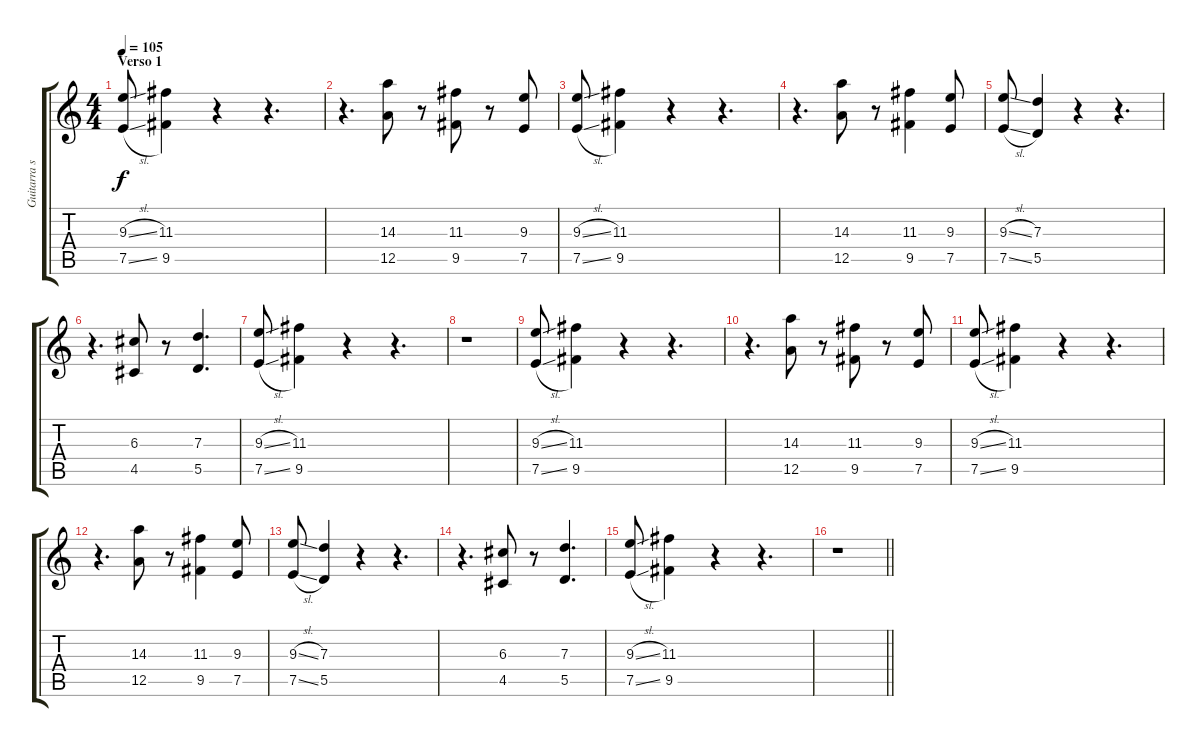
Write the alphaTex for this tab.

\track ("Guitarra solista" "Guitarra s") {instrument distortionguitar}
\staff {score tabs}
\tuning (E4 B3 G3 D3 A2 D2) {hide}
\ts (4 4)
\section ("" "Verso 1")
\tempo 105
\clef g2
\ks c
(9.3{sl} 7.5{sl}).8{dy f instrument electricguitarclean} (11.3 9.5).4 r.4 r.4{d} |
r.4{d} (14.3 12.5).8 r.8 (11.3 9.5).8 r.8 (9.3 7.5).8 |
(9.3{sl} 7.5{sl}).8{instrument electricguitarclean} (11.3 9.5).4 r.4 r.4{d} |
r.4{d} (14.3 12.5).8 r.8 (11.3 9.5).4 (9.3 7.5).8 |
(9.3{sl} 7.5{sl}).8 (7.3 5.5).4 r.4 r.4{d} |
r.4{d} (6.3 4.5).8 r.8 (7.3 5.5).4{d} |
(9.3{sl} 7.5{sl}).8{instrument electricguitarclean} (11.3 9.5).4 r.4 r.4{d} |
r.1 |
(9.3{sl} 7.5{sl}).8{instrument electricguitarclean} (11.3 9.5).4 r.4 r.4{d} |
r.4{d} (14.3 12.5).8 r.8 (11.3 9.5).8 r.8 (9.3 7.5).8 |
(9.3{sl} 7.5{sl}).8{instrument electricguitarclean} (11.3 9.5).4 r.4 r.4{d} |
r.4{d} (14.3 12.5).8 r.8 (11.3 9.5).4 (9.3 7.5).8 |
(9.3{sl} 7.5{sl}).8 (7.3 5.5).4 r.4 r.4{d} |
r.4{d} (6.3 4.5).8 r.8 (7.3 5.5).4{d} |
(9.3{sl} 7.5{sl}).8{instrument electricguitarclean} (11.3 9.5).4 r.4 r.4{d} |
\barLineRight lightlight
r.1
